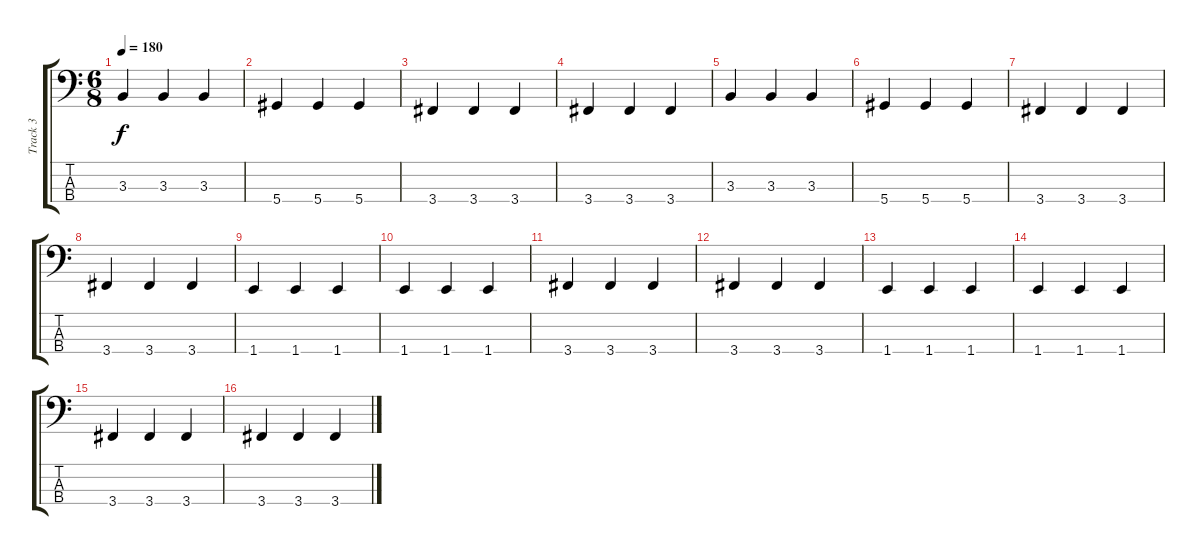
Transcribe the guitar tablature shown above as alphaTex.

\track ("Track 3" "Track 3") {instrument acousticguitarnylon}
\staff {score tabs}
\tuning (Gb2 Db2 Ab1 Eb1) {hide}
\ts (6 8)
\tempo 180
\clef f4
\ks c
3.3.4{dy f} 3.3.4 3.3.4 |
5.4.4 5.4.4 5.4.4 |
3.4.4 3.4.4 3.4.4 |
3.4.4 3.4.4 3.4.4 |
3.3.4 3.3.4 3.3.4 |
5.4.4 5.4.4 5.4.4 |
3.4.4 3.4.4 3.4.4 |
3.4.4 3.4.4 3.4.4 |
1.4.4 1.4.4 1.4.4 |
1.4.4 1.4.4 1.4.4 |
3.4.4 3.4.4 3.4.4 |
3.4.4 3.4.4 3.4.4 |
1.4.4 1.4.4 1.4.4 |
1.4.4 1.4.4 1.4.4 |
3.4.4 3.4.4 3.4.4 |
3.4.4 3.4.4 3.4.4
